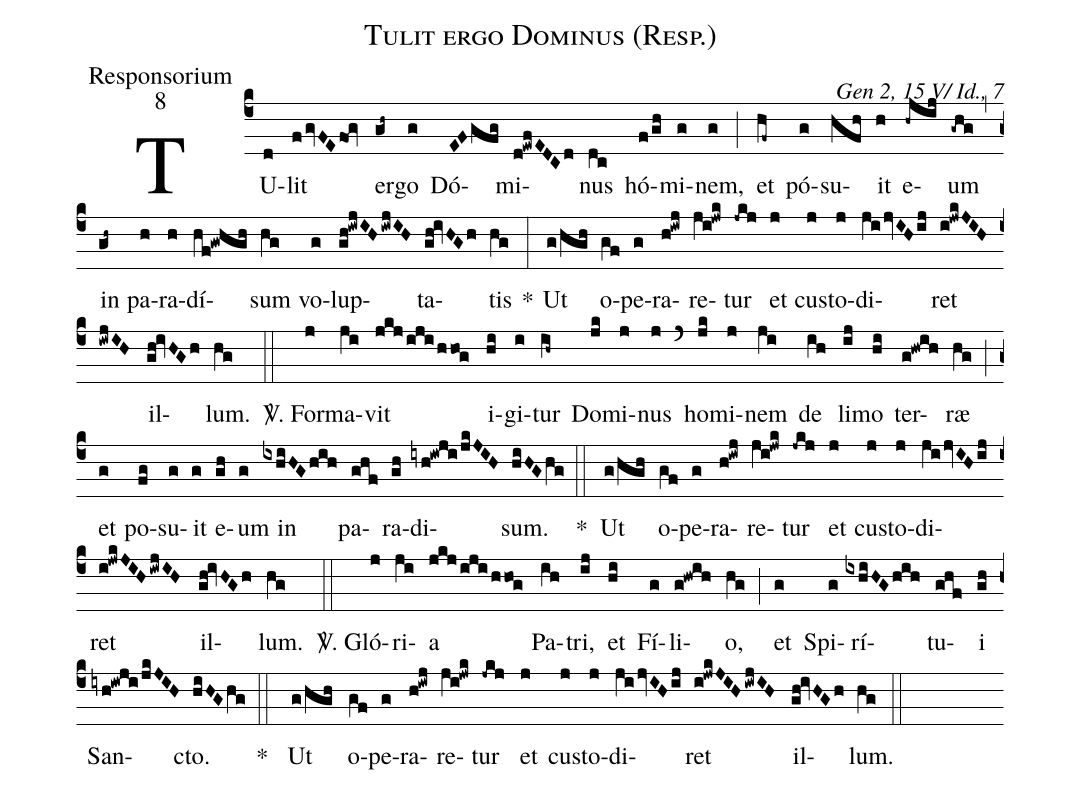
name:Tulit ergo Dominus (Resp.);
office-part:Responsorium;
mode:8;
commentary:Gen 2, 15 V/ Id., 7;
%%
(c4)TU(d)lit(f/gvFE/fog) er(gh~)go(g) Dó(EFgfg)mi(d!ewfEDCd)nus(dc) hó(f/gh)mi(g)nem,(g) (;) et(hf~) pó(g)su(hfh)it(h) e(-hjij)um(-ghg) (,) in(gh~) pa(h)ra(h)dí(hf!gwhgh)sum(hg) vo(g)lup(gh!iwjIH/iwjIH)ta(gh!ivHGh)tis(hg) *(:) Ut(g/hgh) o(gf)pe(g)ra(h!iwj)re(ji!jwk)tur(-jkj) et(j) cus(j)to(j)di(ji/jvIHij)ret(i!jwkJIH/iwjIH) il(gh!ivHGh)lum.(hg) (::)

<sp>V/</sp>. For(j)ma(ji)vit(jkj/iji/hhog) i(hi)gi(i)tur(ih~) Do(jk)mi(j)nus(j) (`) ho(jk)mi(j)nem(ji) de(ih) li(ij)mo(hi) ter(g!hwih)ræ(hg) (;) et(g) po(fg)su(g)it(g) e(gh)um(g) in(ixhiHGhih) pa(ghf)ra(gh)di(iyh!iwji/jkJIH)sum.(hiHGhg) (::)
*() Ut(g/hgh) o(gf)pe(g)ra(h!iwj)re(ji!jwk)tur(-jkj) et(j) cus(j)to(j)di(ji/jvIHij)ret(i!jwkJIH/iwjIH) il(gh!ivHGh)lum.(hg) (::)

<sp>V/</sp>. Gló(j)ri(ji)a(jkj/iji/hhog) Pa(ih)tri,(ij) et(hi) Fí(g)li(g!hwih)o,(hg) (;) et(g) Spi(g)rí(ixhiHG/hih)tu(ghf)i(gh) San(iyh!iwji/jkJIH)cto.(hiHGhg) (::)
*() Ut(g/hgh) o(gf)pe(g)ra(h!iwj)re(ji!jwk)tur(-jkj) et(j) cus(j)to(j)di(ji/jvIHij)ret(i!jwkJIH/iwjIH) il(gh!ivHGh)lum.(hg) (::)
